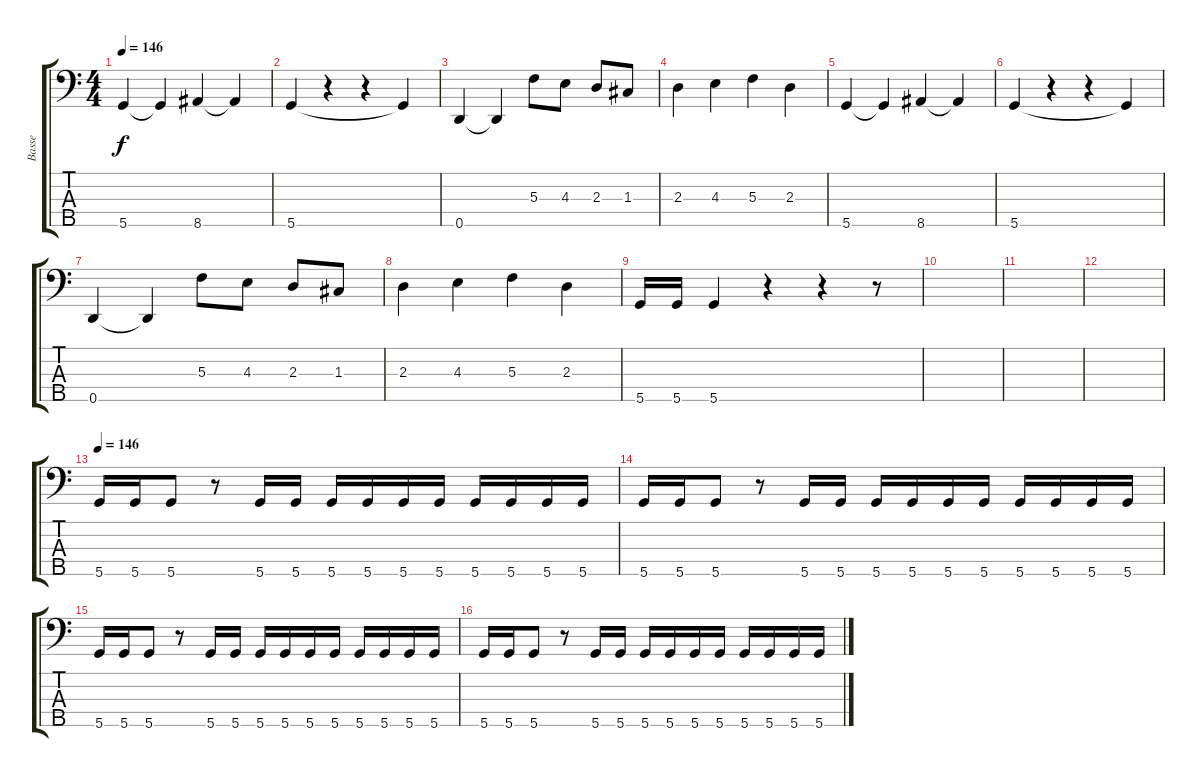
\track ("Basse" "Basse") {instrument electricbasspick}
\staff {score tabs}
\tuning (Bb2 F2 C2 G1 D1) {hide}
\ts (4 4)
\tempo 146
\clef f4
\ks c
5.5.4{dy f} 5.5{t}.4 8.5.4 8.5{t}.4 |
5.5.4 r.4 r.4 5.5{t}.4 |
0.5.4 0.5{t}.4 5.3.8 4.3.8 2.3.8 1.3.8 |
2.3.4 4.3.4 5.3.4 2.3.4 |
5.5.4 5.5{t}.4 8.5.4 8.5{t}.4 |
5.5.4 r.4 r.4 5.5{t}.4 |
0.5.4 0.5{t}.4 5.3.8 4.3.8 2.3.8 1.3.8 |
2.3.4 4.3.4 5.3.4 2.3.4 |
5.5.16 5.5.16 5.5.4 r.4 r.4 r.8 |
|
|
|
\tempo 146
5.5.16 5.5.16 5.5.8 r.8 5.5.16 5.5.16 5.5.16 5.5.16 5.5.16 5.5.16 5.5.16 5.5.16 5.5.16 5.5.16 |
5.5.16 5.5.16 5.5.8 r.8 5.5.16 5.5.16 5.5.16 5.5.16 5.5.16 5.5.16 5.5.16 5.5.16 5.5.16 5.5.16 |
5.5.16 5.5.16 5.5.8 r.8 5.5.16 5.5.16 5.5.16 5.5.16 5.5.16 5.5.16 5.5.16 5.5.16 5.5.16 5.5.16 |
5.5.16 5.5.16 5.5.8 r.8 5.5.16 5.5.16 5.5.16 5.5.16 5.5.16 5.5.16 5.5.16 5.5.16 5.5.16 5.5.16
